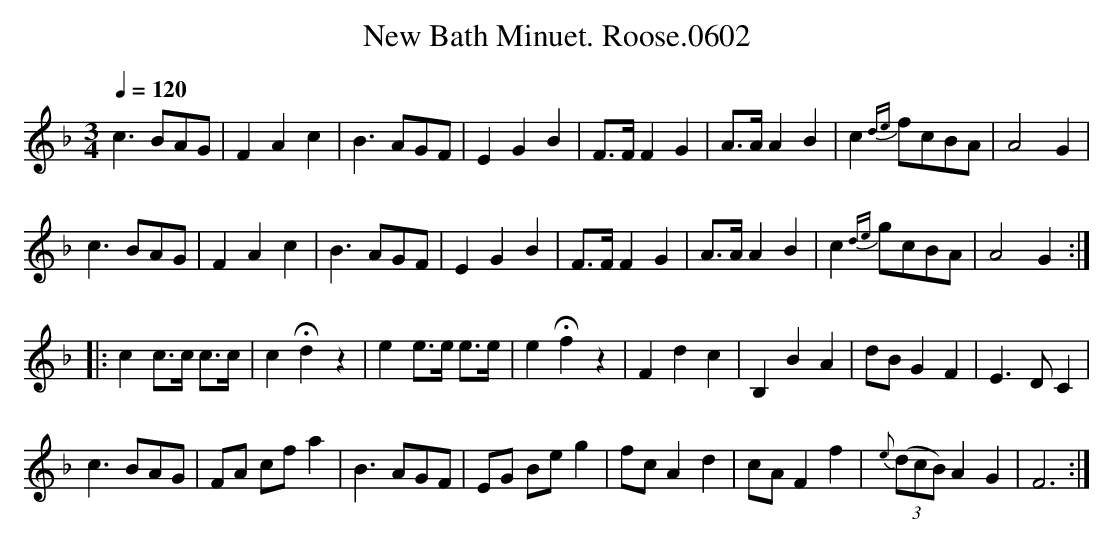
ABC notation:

X:1
T:New Bath Minuet. Roose.0602
M:3/4
L:1/8
Q:1/4=120
K:F
c3 BAG | F2A2c2 | B3 AGF | E2G2B2 |\\
F>F F2G2 | A>A A2B2 | c2 {de}fcBA | A4G2 |
c3 BAG | F2A2c2 | B3 AGF | E2G2B2 |\\
F>F F2G2 | A>A A2B2 | c2 {de}gcBA | A4G2 :|
|:c2 c>c c>c | c2 !fermata!d2 z2 |\\
e2 e>e e>e | e2 !fermata!f2z2 |\\
F2d2c2 | B,2B2A2 | dB G2F2 | E3DC2 |
c3 BAG | FA cf a2 | B3AGF | EG Be g2 |\\
fc A2d2 | cA F2f2 | {e}((3dcB) A2G2 | F6:|
